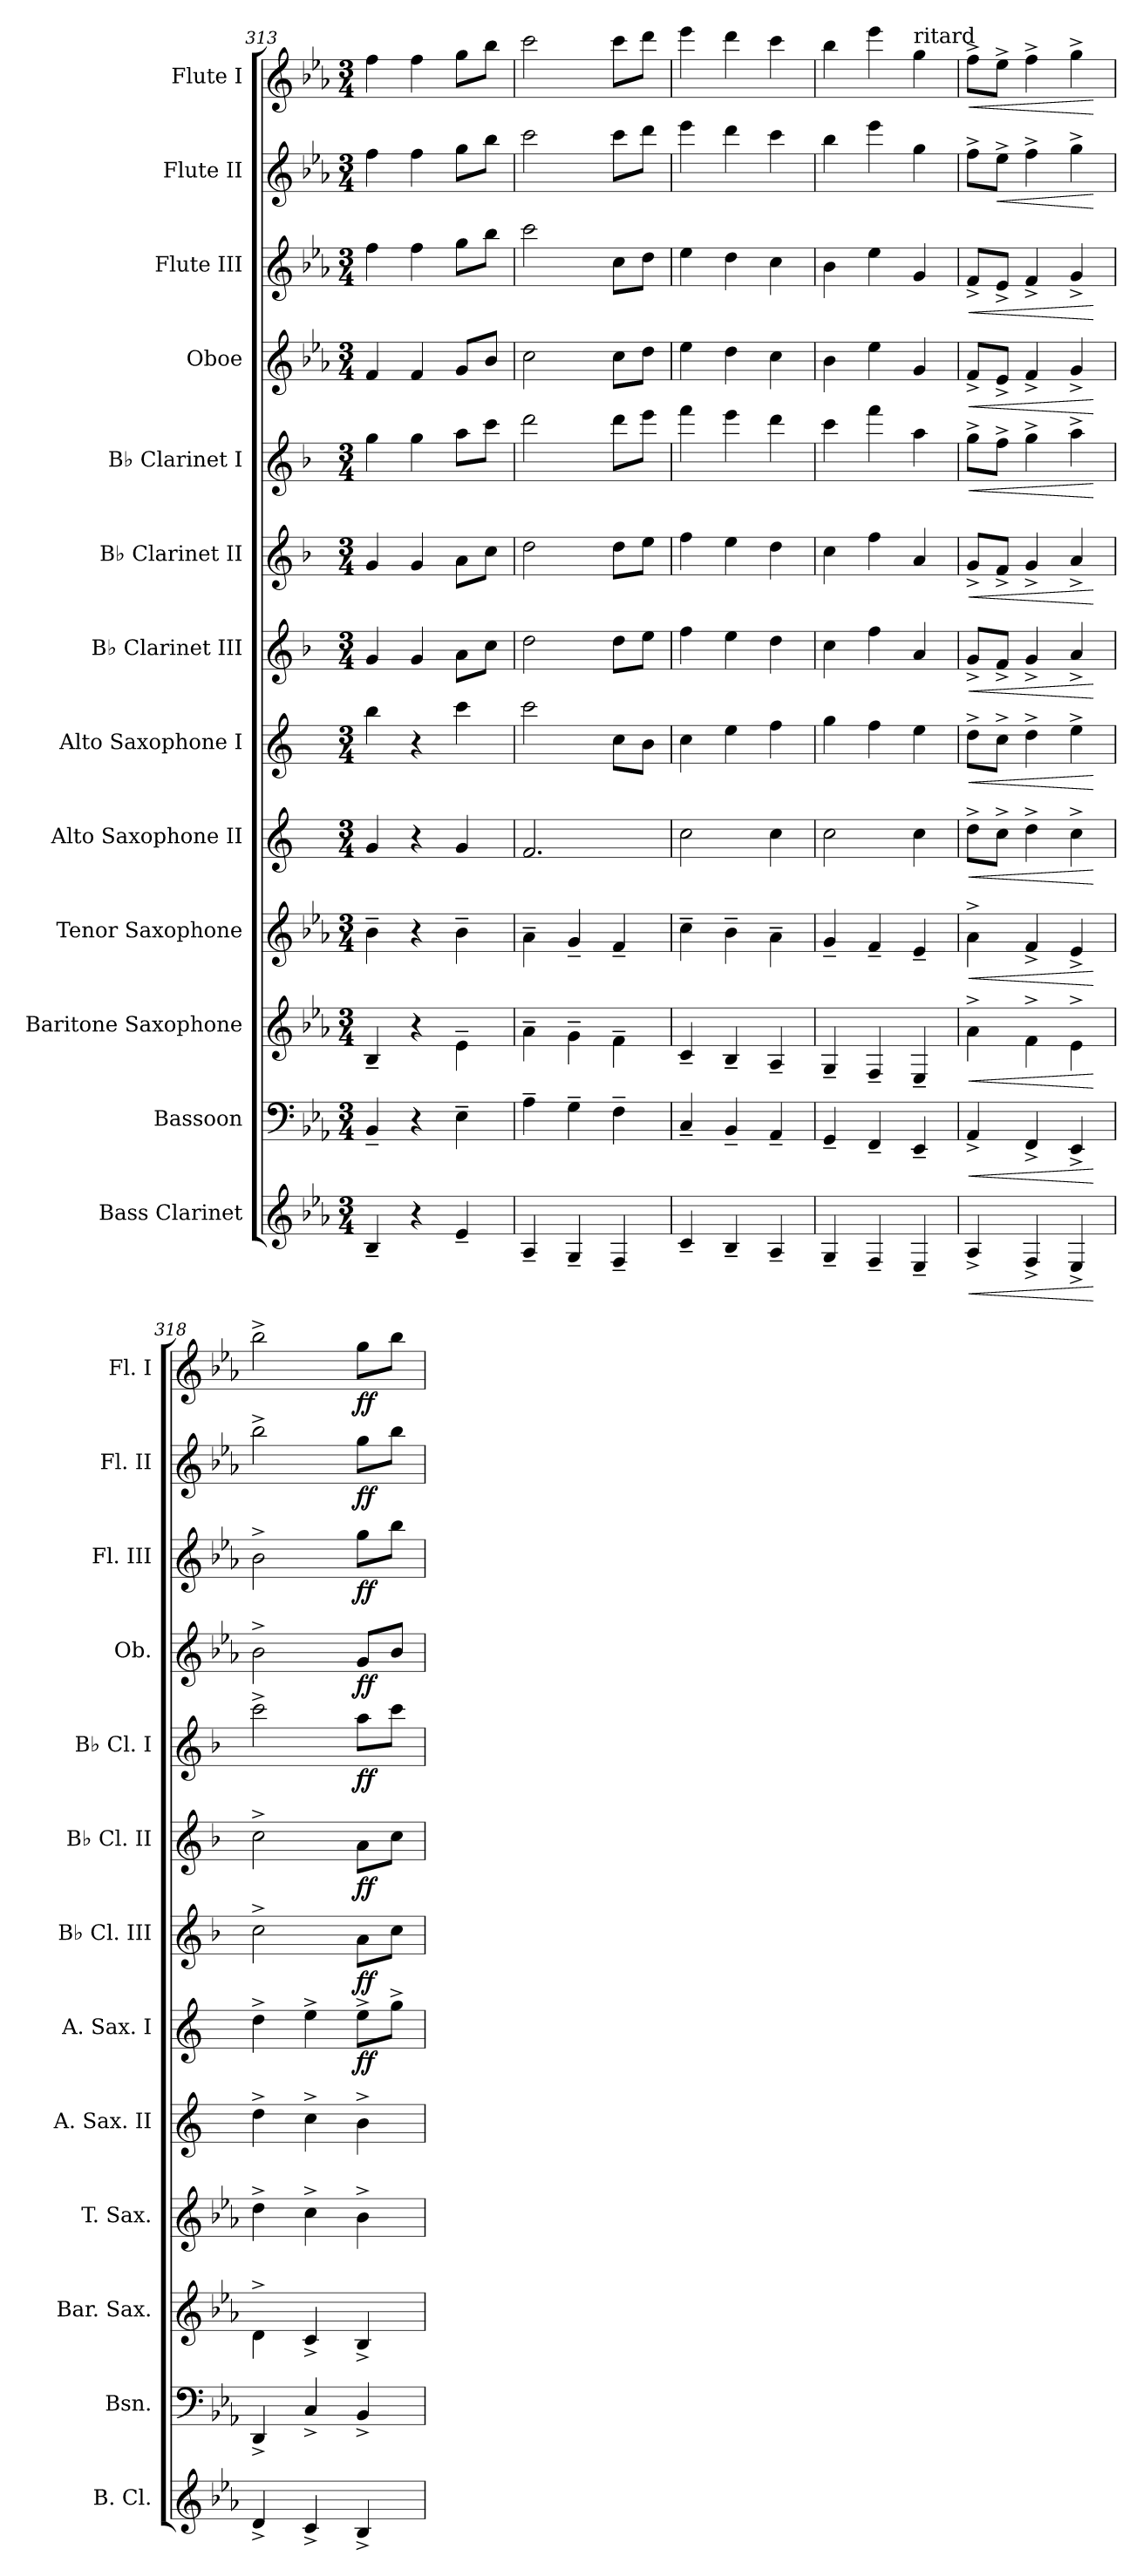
**kern	**dynam	**kern	**dynam	**kern	**dynam	**kern	**dynam	**kern	**dynam	**kern	**dynam	**kern	**dynam	**kern	**dynam	**kern	**dynam	**kern	**dynam	**kern	**dynam	**kern	**dynam	**kern	**dynam
*part13	*part13	*part12	*part12	*part11	*part11	*part10	*part10	*part9	*part9	*part8	*part8	*part7	*part7	*part6	*part6	*part5	*part5	*part4	*part4	*part3	*part3	*part2	*part2	*part1	*part1
*staff13	*staff13	*staff12	*staff12	*staff11	*staff11	*staff10	*staff10	*staff9	*staff9	*staff8	*staff8	*staff7	*staff7	*staff6	*staff6	*staff5	*staff5	*staff4	*staff4	*staff3	*staff3	*staff2	*staff2	*staff1	*staff1
*I"Bass Clarinet	*	*I"Bassoon	*	*I"Baritone Saxophone	*	*I"Tenor Saxophone	*	*I"Alto Saxophone II	*	*I"Alto Saxophone I	*	*I"B♭ Clarinet III	*	*I"B♭ Clarinet II	*	*I"B♭ Clarinet I	*	*I"Oboe	*	*I"Flute III	*	*I"Flute II	*	*I"Flute I	*
*I'B. Cl.	*	*I'Bsn.	*	*I'Bar. Sax.	*	*I'T. Sax.	*	*I'A. Sax. II	*	*I'A. Sax. I	*	*I'B♭ Cl. III	*	*I'B♭ Cl. II	*	*I'B♭ Cl. I	*	*I'Ob.	*	*I'Fl. III	*	*I'Fl. II	*	*I'Fl. I	*
*clefG2	*	*clefF4	*	*clefG2	*	*clefG2	*	*clefG2	*	*clefG2	*	*clefG2	*	*clefG2	*	*clefG2	*	*clefG2	*	*clefG2	*	*clefG2	*	*clefG2	*
*ITrd8c14	*	*	*	*ITrd12c21	*	*ITrd8c14	*	*ITrd5c9	*	*ITrd5c9	*	*ITrd1c2	*	*ITrd1c2	*	*ITrd1c2	*	*	*	*	*	*	*	*	*
*k[b-e-a-]	*	*k[b-e-a-]	*	*k[b-e-a-]	*	*k[b-e-a-]	*	*k[b-e-a-]	*	*k[b-e-a-]	*	*k[b-e-a-]	*	*k[b-e-a-]	*	*k[b-e-a-]	*	*k[b-e-a-]	*	*k[b-e-a-]	*	*k[b-e-a-]	*	*k[b-e-a-]	*
*M3/4	*	*M3/4	*	*M3/4	*	*M3/4	*	*M3/4	*	*M3/4	*	*M3/4	*	*M3/4	*	*M3/4	*	*M3/4	*	*M3/4	*	*M3/4	*	*M3/4	*
=313	=313	=313	=313	=313	=313	=313	=313	=313	=313	=313	=313	=313	=313	=313	=313	=313	=313	=313	=313	=313	=313	=313	=313	=313	=313
4BB-~/	.	4BB-~/	.	4BB-~/	.	4B-~\	.	4B-/	.	4dd\	.	4f/	.	4f/	.	4ff\	.	4f/	.	4ff\	.	4ff\	.	4ff\	.
4r	.	4r	.	4r	.	4r	.	4r	.	4r	.	4f/	.	4f/	.	4ff\	.	4f/	.	4ff\	.	4ff\	.	4ff\	.
4E-~/	.	4E-~\	.	4E-~\	.	4B-~\	.	4B-/	.	4ee-\	.	8g\L	.	8g\L	.	8gg\L	.	8g/L	.	8gg\L	.	8gg\L	.	8gg\L	.
.	.	.	.	.	.	.	.	.	.	.	.	8b-\J	.	8b-\J	.	8bb-\J	.	8b-/J	.	8bb-\J	.	8bb-\J	.	8bb-\J	.
=314	=314	=314	=314	=314	=314	=314	=314	=314	=314	=314	=314	=314	=314	=314	=314	=314	=314	=314	=314	=314	=314	=314	=314	=314	=314
4AA-~/	.	4A-~\	.	4A-~\	.	4A-~\	.	2.A-/	.	2ee-\	.	2cc\	.	2cc\	.	2ccc\	.	2cc\	.	2ccc\	.	2ccc\	.	2ccc\	.
4GG~/	.	4G~\	.	4G~\	.	4G~/	.	.	.	.	.	.	.	.	.	.	.	.	.	.	.	.	.	.	.
4FF~/	.	4F~\	.	4F~\	.	4F~/	.	.	.	8e-\L	.	8cc\L	.	8cc\L	.	8ccc\L	.	8cc\L	.	8cc\L	.	8ccc\L	.	8ccc\L	.
.	.	.	.	.	.	.	.	.	.	8d\J	.	8dd\J	.	8dd\J	.	8ddd\J	.	8dd\J	.	8dd\J	.	8ddd\J	.	8ddd\J	.
=315	=315	=315	=315	=315	=315	=315	=315	=315	=315	=315	=315	=315	=315	=315	=315	=315	=315	=315	=315	=315	=315	=315	=315	=315	=315
4C~/	.	4C~/	.	4C~/	.	4c~\	.	2e-\	.	4e-\	.	4ee-\	.	4ee-\	.	4eee-\	.	4ee-\	.	4ee-\	.	4eee-\	.	4eee-\	.
4BB-~/	.	4BB-~/	.	4BB-~/	.	4B-~\	.	.	.	4g\	.	4dd\	.	4dd\	.	4ddd\	.	4dd\	.	4dd\	.	4ddd\	.	4ddd\	.
4AA-~/	.	4AA-~/	.	4AA-~/	.	4A-~\	.	4e-\	.	4a-\	.	4cc\	.	4cc\	.	4ccc\	.	4cc\	.	4cc\	.	4ccc\	.	4ccc\	.
=316	=316	=316	=316	=316	=316	=316	=316	=316	=316	=316	=316	=316	=316	=316	=316	=316	=316	=316	=316	=316	=316	=316	=316	=316	=316
4GG~/	.	4GG~/	.	4GG~/	.	4G~/	.	2e-\	.	4b-\	.	4b-\	.	4b-\	.	4bb-\	.	4b-\	.	4b-\	.	4bb-\	.	4bb-\	.
4FF~/	.	4FF~/	.	4FF~/	.	4F~/	.	.	.	4a-\	.	4ee-\	.	4ee-\	.	4eee-\	.	4ee-\	.	4ee-\	.	4eee-\	.	4eee-\	.
!	!	!	!	!	!	!	!	!	!	!	!	!	!	!	!	!	!	!	!	!	!	!	!	!LO:TX:a:t=ritard	!
4EE-~/	.	4EE-~/	.	4EE-~/	.	4E-~/	.	4e-\	.	4g\	.	4g/	.	4g/	.	4gg\	.	4g/	.	4g/	.	4gg\	.	4gg\	.
=317	=317	=317	=317	=317	=317	=317	=317	=317	=317	=317	=317	=317	=317	=317	=317	=317	=317	=317	=317	=317	=317	=317	=317	=317	=317
!	!LO:HP:b	!	!LO:HP:b	!	!LO:HP:b	!	!LO:HP:b	!	!LO:HP:b	!	!LO:HP:b	!	!LO:HP:b	!	!LO:HP:b	!	!LO:HP:b	!	!LO:HP:b	!	!LO:HP:b	!	!	!	!LO:HP:b
4AA-^/	<	4AA-^/	<	4A-^\	<	4A-^\	<	8f^\L	<	8f^\L	<	8f^/L	<	8f^/L	<	8ff^\L	<	8f^/L	<	8f^/L	<	8ff^\L	.	8ff^\L	<
!	!	!	!	!	!	!	!	!	!	!	!	!	!	!	!	!	!	!	!	!	!	!	!LO:HP:b	!	!
.	.	.	.	.	.	.	.	8e-^\J	.	8e-^\J	.	8e-^/J	.	8e-^/J	.	8ee-^\J	.	8e-^/J	.	8e-^/J	.	8ee-^\J	<	8ee-^\J	.
4FF^/	.	4FF^/	.	4F^\	.	4F^/	.	4f^\	.	4f^\	.	4f^/	.	4f^/	.	4ff^\	.	4f^/	.	4f^/	.	4ff^\	.	4ff^\	.
4EE-^/	.	4EE-^/	.	4E-^\	.	4E-^/	.	4e-^\	.	4g^\	.	4g^/	.	4g^/	.	4gg^\	.	4g^/	.	4g^/	.	4gg^\	.	4gg^\	.
.	[	.	[	.	[	.	[	.	[	.	[	.	[	.	[	.	[	.	[	.	[	.	[	.	[
=318	=318	=318	=318	=318	=318	=318	=318	=318	=318	=318	=318	=318	=318	=318	=318	=318	=318	=318	=318	=318	=318	=318	=318	=318	=318
4D^/	.	4DD^/	.	4D^\	.	4d^\	.	4f^\	.	4f^\	.	2b-^\	.	2b-^\	.	2bb-^\	.	2b-^\	.	2b-^\	.	2bb-^\	.	2bb-^\	.
4C^/	.	4C^/	.	4C^/	.	4c^\	.	4e-^\	.	4g^\	.	.	.	.	.	.	.	.	.	.	.	.	.	.	.
!	!	!	!	!	!	!	!	!	!	!	!LO:DY:b	!	!LO:DY:b	!	!LO:DY:b	!	!LO:DY:b	!	!LO:DY:b	!	!LO:DY:b	!	!LO:DY:b	!	!LO:DY:b
4BB-^/	.	4BB-^/	.	4BB-^/	.	4B-^\	.	4d^\	.	8g^\L	ff	8g\L	ff	8g\L	ff	8gg\L	ff	8g/L	ff	8gg\L	ff	8gg\L	ff	8gg\L	ff
.	.	.	.	.	.	.	.	.	.	8b-^\J	.	8b-\J	.	8b-\J	.	8bb-\J	.	8b-/J	.	8bb-\J	.	8bb-\J	.	8bb-\J	.
=	=	=	=	=	=	=	=	=	=	=	=	=	=	=	=	=	=	=	=	=	=	=	=	=	=
*-	*-	*-	*-	*-	*-	*-	*-	*-	*-	*-	*-	*-	*-	*-	*-	*-	*-	*-	*-	*-	*-	*-	*-	*-	*-
